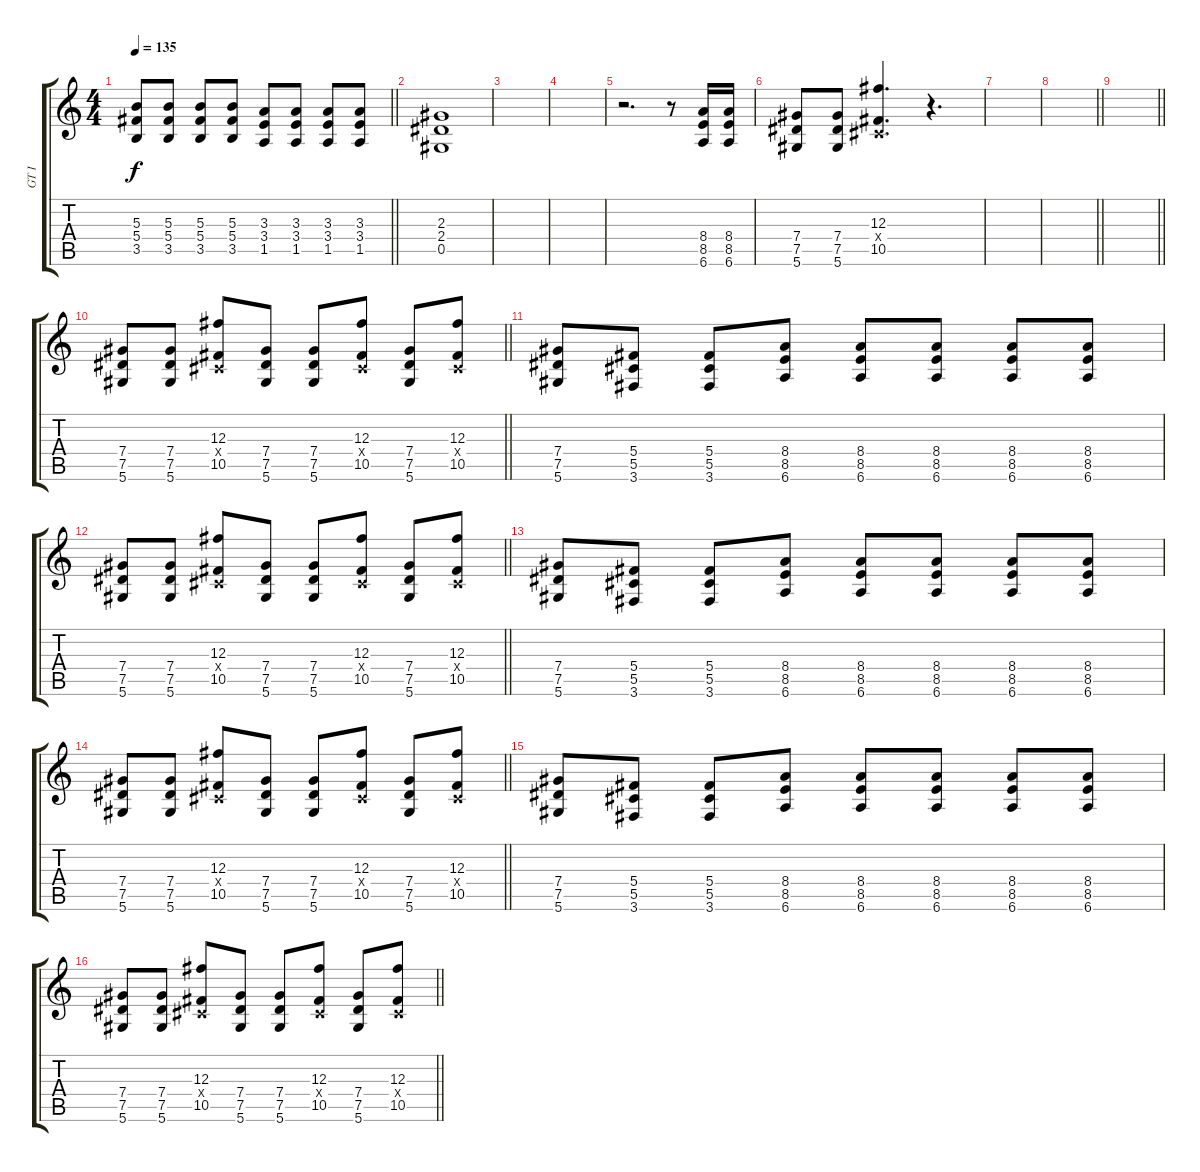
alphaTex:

\track ("GT I" "GT I") {instrument overdrivenguitar}
\staff {score tabs}
\tuning (Eb4 Bb3 Gb3 Db3 Ab2 Eb2) {hide}
\ts (4 4)
\tempo 135
\clef g2
\barLineRight lightlight
\ks c
(5.3 5.4 3.5).8{dy f} (5.3 5.4 3.5).8 (5.3 5.4 3.5).8 (5.3 5.4 3.5).8 (3.3 3.4 1.5).8 (3.3 3.4 1.5).8 (3.3 3.4 1.5).8 (3.3 3.4 1.5).8 |
\section ("" "")
(2.3 2.4 0.5).1 |
|
|
r.2{d} r.8 (8.4 8.5 6.6).16 (8.4 8.5 6.6).16 |
(7.4 7.5 5.6).8 (7.4 7.5 5.6).8 (12.3 0.4{x} 10.5).4{d} r.4{d} |
|
\barLineRight lightlight
|
\barLineRight lightlight
|
\barLineRight lightlight
(7.4 7.5 5.6).8 (7.4 7.5 5.6).8 (12.3 0.4{x} 10.5).8 (7.4 7.5 5.6).8 (7.4 7.5 5.6).8 (12.3 0.4{x} 10.5).8 (7.4 7.5 5.6).8 (12.3 0.4{x} 10.5).8 |
(7.4 7.5 5.6).8 (5.4 5.5 3.6).8 (5.4 5.5 3.6).8 (8.4 8.5 6.6).8 (8.4 8.5 6.6).8 (8.4 8.5 6.6).8 (8.4 8.5 6.6).8 (8.4 8.5 6.6).8 |
\barLineRight lightlight
(7.4 7.5 5.6).8 (7.4 7.5 5.6).8 (12.3 0.4{x} 10.5).8 (7.4 7.5 5.6).8 (7.4 7.5 5.6).8 (12.3 0.4{x} 10.5).8 (7.4 7.5 5.6).8 (12.3 0.4{x} 10.5).8 |
(7.4 7.5 5.6).8 (5.4 5.5 3.6).8 (5.4 5.5 3.6).8 (8.4 8.5 6.6).8 (8.4 8.5 6.6).8 (8.4 8.5 6.6).8 (8.4 8.5 6.6).8 (8.4 8.5 6.6).8 |
\barLineRight lightlight
(7.4 7.5 5.6).8 (7.4 7.5 5.6).8 (12.3 0.4{x} 10.5).8 (7.4 7.5 5.6).8 (7.4 7.5 5.6).8 (12.3 0.4{x} 10.5).8 (7.4 7.5 5.6).8 (12.3 0.4{x} 10.5).8 |
(7.4 7.5 5.6).8 (5.4 5.5 3.6).8 (5.4 5.5 3.6).8 (8.4 8.5 6.6).8 (8.4 8.5 6.6).8 (8.4 8.5 6.6).8 (8.4 8.5 6.6).8 (8.4 8.5 6.6).8 |
\barLineRight lightlight
(7.4 7.5 5.6).8 (7.4 7.5 5.6).8 (12.3 0.4{x} 10.5).8 (7.4 7.5 5.6).8 (7.4 7.5 5.6).8 (12.3 0.4{x} 10.5).8 (7.4 7.5 5.6).8 (12.3 0.4{x} 10.5).8
